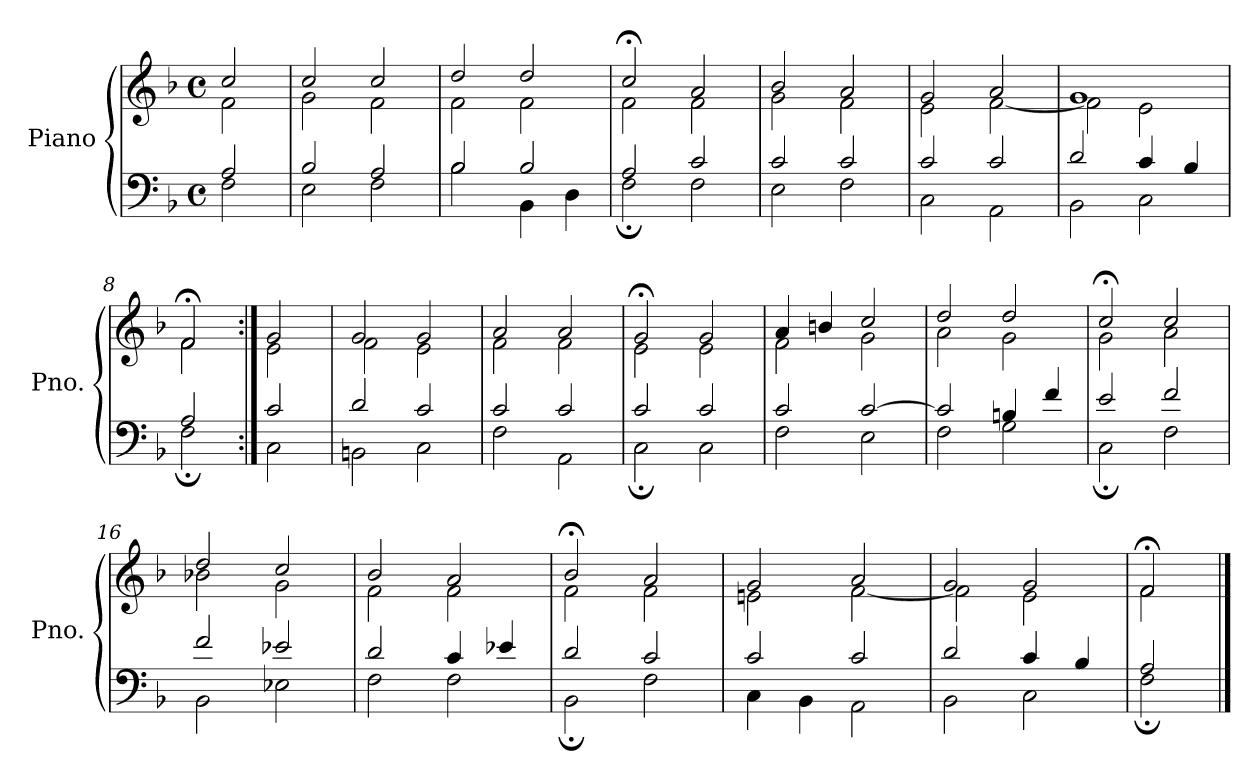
**kern	**kern
*part1	*part1
*staff2	*staff1
*I"Piano	*
*I'Pno.	*
*clefF4	*clefG2
*k[b-]	*k[b-]
*M4/4	*M4/4
*met(c)	*met(c)
=1	=1
*^	*^
2A/	2F\	2cc/	2f\
=2	=2	=2	=2
2B-/	2E\	2cc/	2g\
2A/	2F\	2cc/	2f\
=3	=3	=3	=3
2B-/	2B-\	2dd/	2f\
2B-/	4BB-\	2dd/	2f\
.	4D\	.	.
=4	=4	=4	=4
2A/	2F;\	2cc;</	2f\
2c/	2F\	2a/	2f\
=5	=5	=5	=5
2c/	2E\	2b-/	2g\
2c/	2F\	2a/	2f\
=6	=6	=6	=6
2c/	2C\	2g/	2e\
2c/	2AA\	2a/	[2f\
=7	=7	=7	=7
2d/	2BB-\	1g	2f\]
4c/	2C\	.	2e\
4B-/	.	.	.
!!LO:LB:g=z	!!
=8	=8	=8	=8
2A/	2F;\	2f;</	2f\
=9:|!	=9:|!	=9:|!	=9:|!
2c/	2C\	2g/	2e\
=10	=10	=10	=10
2d/	2BBn\	2g/	2f\
2c/	2C\	2g/	2e\
=11	=11	=11	=11
2c/	2F\	2a/	2f\
2c/	2AA\	2a/	2f\
=12	=12	=12	=12
2c/	2C;\	2g;</	2e\
2c/	2C\	2g/	2e\
=13	=13	=13	=13
2c/	2F\	4a/	2f\
.	.	4bn/	.
[2c/	2E\	2cc/	2g\
=14	=14	=14	=14
2c/]	2F\	2dd/	2a\
4Bn/	2G\	2dd/	2g\
4f/	.	.	.
=15	=15	=15	=15
2e/	2C;\	2cc;</	2g\
2f/	2F\	2cc/	2a\
!!LO:LB:g=z	!!
=16	=16	=16	=16
2f/	2BB-\	2dd/	2b-X\
2e-X/	2E-X\	2cc/	2g\
=17	=17	=17	=17
2d/	2F\	2b-/	2f\
4c/	2F\	2a/	2f\
4e-X/	.	.	.
=18	=18	=18	=18
2d/	2BB-;\	2b-;</	2f\
2c/	2F\	2a/	2f\
=19	=19	=19	=19
2c/	4C\	2g/	2en\
.	4BB-\	.	.
2c/	2AA\	2a/	[2f\
=20	=20	=20	=20
2d/	2BB-\	2g/	2f\]
4c/	2C\	2g/	2e\
4B-/	.	.	.
=21	=21	=21	=21
2A/	2F;\	2f;</	2f\
*v	*v	*	*
*	*v	*v
==	==
*-	*-
